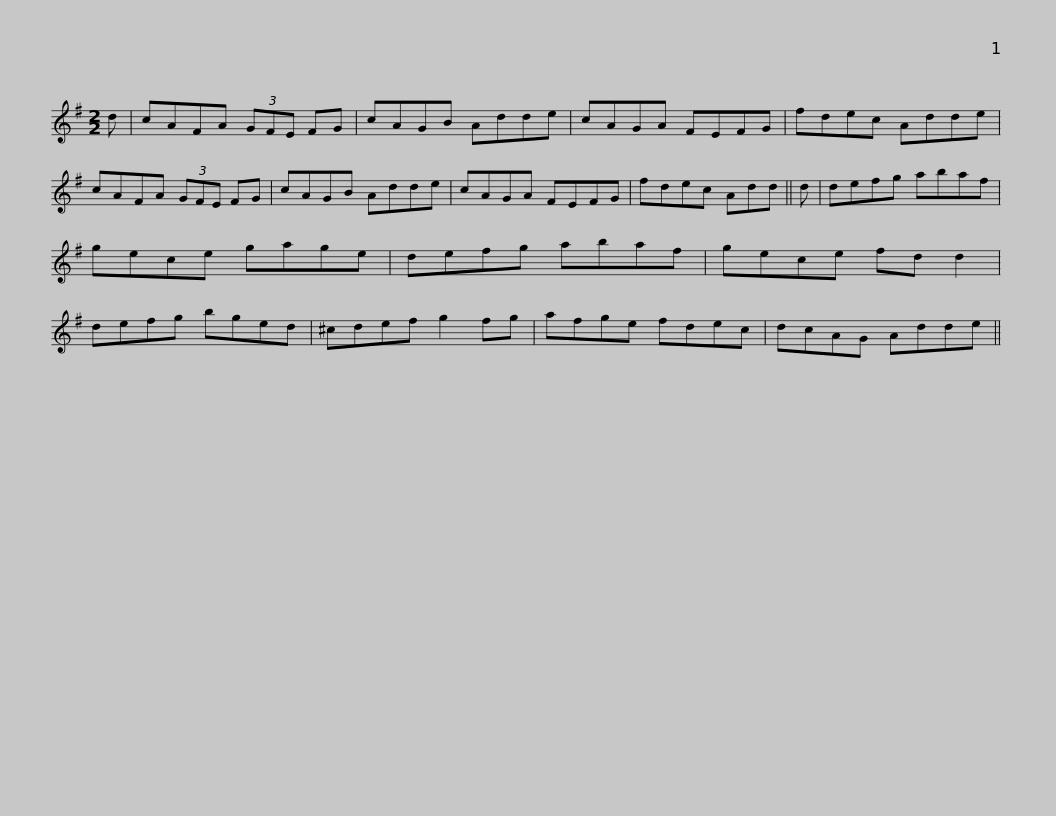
X:1
L:1/8
M:2/2
I:linebreak $
K:G
V:1 treble
V:1
 d | cAFA (3GFE FG | cAGB Adde | cAGA FEFG | fdec Adde | %5
 cAFA (3GFE FG |$ cAGB Adde | cAGA FEFG | fdec Add || d | %10
 defg abaf | gece gage |$ defg abaf | gece fd d2 | defg bged | %15
 ^cdef g2 fg | afge fdec |$ dcAG Adde || %18
